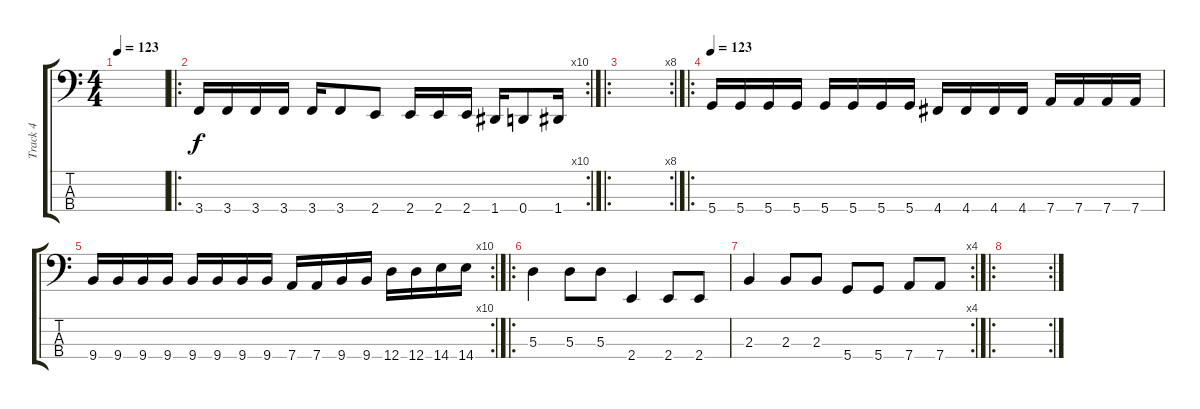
\track ("Track 4" "Track 4") {instrument electricbassfinger}
\staff {score tabs}
\tuning (G2 D2 A1 D1) {hide}
\ts (4 4)
\tempo 123
\clef f4
\ks c
|
\ro
\rc 10
3.4.16 3.4.16 3.4.16 3.4.16 3.4.16 3.4.8 2.4.8 2.4.16 2.4.16 2.4.16 1.4.16 0.4.8 1.4.16 |
\ro
\rc 8
|
\ro
\tempo 123
5.4.16 5.4.16 5.4.16 5.4.16 5.4.16 5.4.16 5.4.16 5.4.16 4.4.16 4.4.16 4.4.16 4.4.16 7.4.16 7.4.16 7.4.16 7.4.16 |
\rc 10
9.4.16 9.4.16 9.4.16 9.4.16 9.4.16 9.4.16 9.4.16 9.4.16 7.4.16 7.4.16 9.4.16 9.4.16 12.4.16 12.4.16 14.4.16 14.4.16 |
\ro
5.3.4 5.3.8 5.3.8 2.4.4 2.4.8 2.4.8 |
\rc 4
2.3.4 2.3.8 2.3.8 5.4.8 5.4.8 7.4.8 7.4.8 |
\ro
\rc 2
